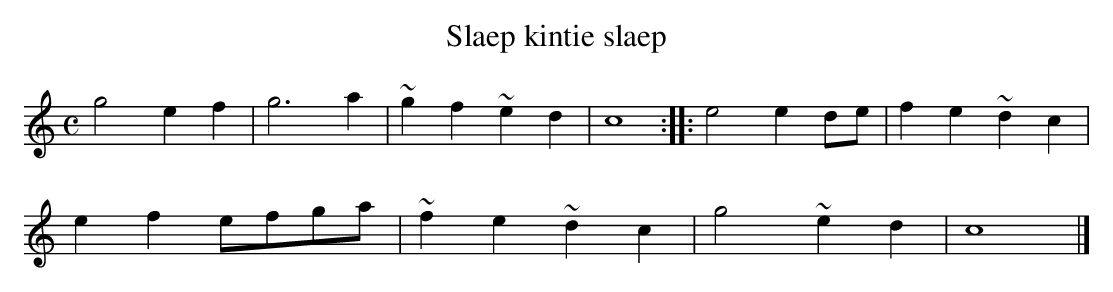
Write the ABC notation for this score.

X:1
T:Slaep kintie slaep
M:C
K:Cmaj
g4e2f2|g6a2|~g2f2~e2d2|c8:||:e4e2de|f2e2~d2c2|
e2f2efga|~f2e2~d2c2|g4~e2d2|c8|]
